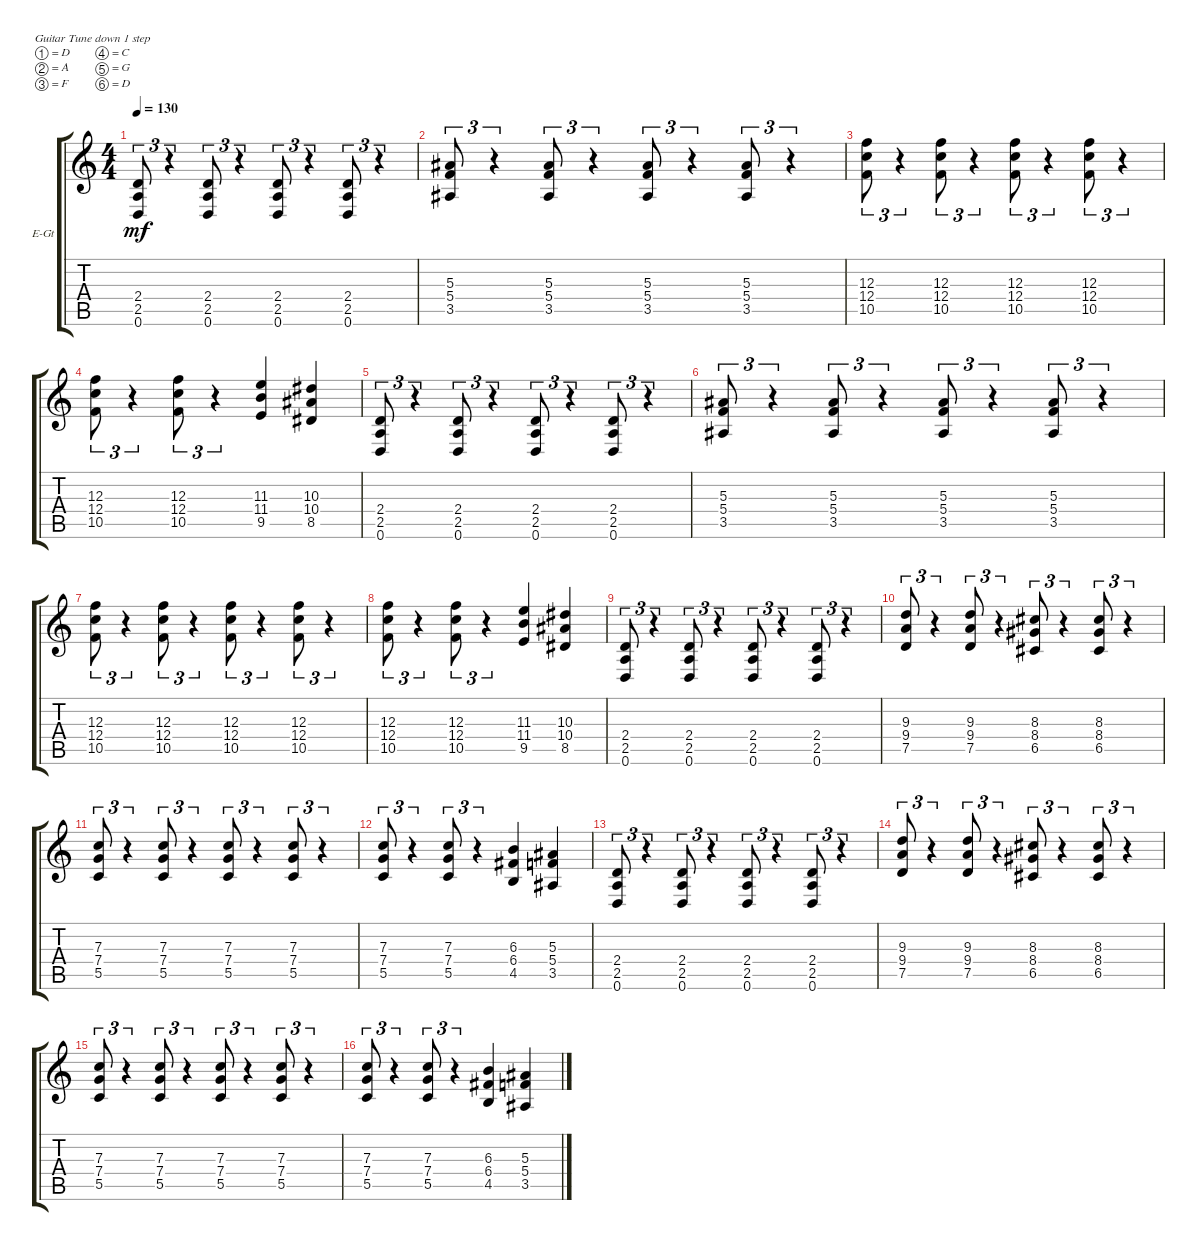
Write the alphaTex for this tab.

\bracketExtendMode groupsimilarinstruments
\firstSystemTrackNameOrientation horizontal
\otherSystemsTrackNameOrientation horizontal
\track ("Lead Guitar Ghoul" "E-Gt") {instrument distortionguitar}
\staff {score tabs}
\tuning (D4 A3 F3 C3 G2 D2)
\ts (4 4)
\tempo 130
\clef g2
\ks c
(2.5 2.4 0.6).8{tu (3 2) dy mf} r.4{tu (3 2)} (2.5 2.4 0.6).8{tu (3 2)} r.4{tu (3 2)} (2.5 2.4 0.6).8{tu (3 2)} r.4{tu (3 2)} (2.5 2.4 0.6).8{tu (3 2)} r.4{tu (3 2)} |
(3.5 5.4 5.3).8{tu (3 2)} r.4{tu (3 2)} (3.5 5.4 5.3).8{tu (3 2)} r.4{tu (3 2)} (3.5 5.4 5.3).8{tu (3 2)} r.4{tu (3 2)} (3.5 5.4 5.3).8{tu (3 2)} r.4{tu (3 2)} |
(10.5 12.4 12.3).8{tu (3 2)} r.4{tu (3 2)} (10.5 12.4 12.3).8{tu (3 2)} r.4{tu (3 2)} (10.5 12.4 12.3).8{tu (3 2)} r.4{tu (3 2)} (10.5 12.4 12.3).8{tu (3 2)} r.4{tu (3 2)} |
(10.5 12.4 12.3).8{tu (3 2)} r.4{tu (3 2)} (10.5 12.4 12.3).8{tu (3 2)} r.4{tu (3 2)} (9.5 11.4 11.3).4 (10.3 10.4 8.5).4 |
(2.5 2.4 0.6).8{tu (3 2)} r.4{tu (3 2)} (2.5 2.4 0.6).8{tu (3 2)} r.4{tu (3 2)} (2.5 2.4 0.6).8{tu (3 2)} r.4{tu (3 2)} (2.5 2.4 0.6).8{tu (3 2)} r.4{tu (3 2)} |
(3.5 5.4 5.3).8{tu (3 2)} r.4{tu (3 2)} (3.5 5.4 5.3).8{tu (3 2)} r.4{tu (3 2)} (3.5 5.4 5.3).8{tu (3 2)} r.4{tu (3 2)} (3.5 5.4 5.3).8{tu (3 2)} r.4{tu (3 2)} |
(10.5 12.4 12.3).8{tu (3 2)} r.4{tu (3 2)} (10.5 12.4 12.3).8{tu (3 2)} r.4{tu (3 2)} (10.5 12.4 12.3).8{tu (3 2)} r.4{tu (3 2)} (10.5 12.4 12.3).8{tu (3 2)} r.4{tu (3 2)} |
(10.5 12.4 12.3).8{tu (3 2)} r.4{tu (3 2)} (10.5 12.4 12.3).8{tu (3 2)} r.4{tu (3 2)} (9.5 11.4 11.3).4 (10.3 10.4 8.5).4 |
(2.5 2.4 0.6).8{tu (3 2)} r.4{tu (3 2)} (2.5 2.4 0.6).8{tu (3 2)} r.4{tu (3 2)} (2.5 2.4 0.6).8{tu (3 2)} r.4{tu (3 2)} (2.5 2.4 0.6).8{tu (3 2)} r.4{tu (3 2)} |
(7.5 9.4 9.3).8{tu (3 2)} r.4{tu (3 2)} (7.5 9.4 9.3).8{tu (3 2)} r.4{tu (3 2)} (6.5 8.4 8.3).8{tu (3 2)} r.4{tu (3 2)} (6.5 8.4 8.3).8{tu (3 2)} r.4{tu (3 2)} |
(5.5 7.4 7.3).8{tu (3 2)} r.4{tu (3 2)} (5.5 7.4 7.3).8{tu (3 2)} r.4{tu (3 2)} (5.5 7.4 7.3).8{tu (3 2)} r.4{tu (3 2)} (5.5 7.4 7.3).8{tu (3 2)} r.4{tu (3 2)} |
(5.5 7.4 7.3).8{tu (3 2)} r.4{tu (3 2)} (5.5 7.4 7.3).8{tu (3 2)} r.4{tu (3 2)} (4.5 6.4 6.3).4 (5.3 5.4 3.5).4 |
(2.5 2.4 0.6).8{tu (3 2)} r.4{tu (3 2)} (2.5 2.4 0.6).8{tu (3 2)} r.4{tu (3 2)} (2.5 2.4 0.6).8{tu (3 2)} r.4{tu (3 2)} (2.5 2.4 0.6).8{tu (3 2)} r.4{tu (3 2)} |
(7.5 9.4 9.3).8{tu (3 2)} r.4{tu (3 2)} (7.5 9.4 9.3).8{tu (3 2)} r.4{tu (3 2)} (6.5 8.4 8.3).8{tu (3 2)} r.4{tu (3 2)} (6.5 8.4 8.3).8{tu (3 2)} r.4{tu (3 2)} |
(5.5 7.4 7.3).8{tu (3 2)} r.4{tu (3 2)} (5.5 7.4 7.3).8{tu (3 2)} r.4{tu (3 2)} (5.5 7.4 7.3).8{tu (3 2)} r.4{tu (3 2)} (5.5 7.4 7.3).8{tu (3 2)} r.4{tu (3 2)} |
(5.5 7.4 7.3).8{tu (3 2)} r.4{tu (3 2)} (5.5 7.4 7.3).8{tu (3 2)} r.4{tu (3 2)} (4.5 6.4 6.3).4 (5.3 5.4 3.5).4
